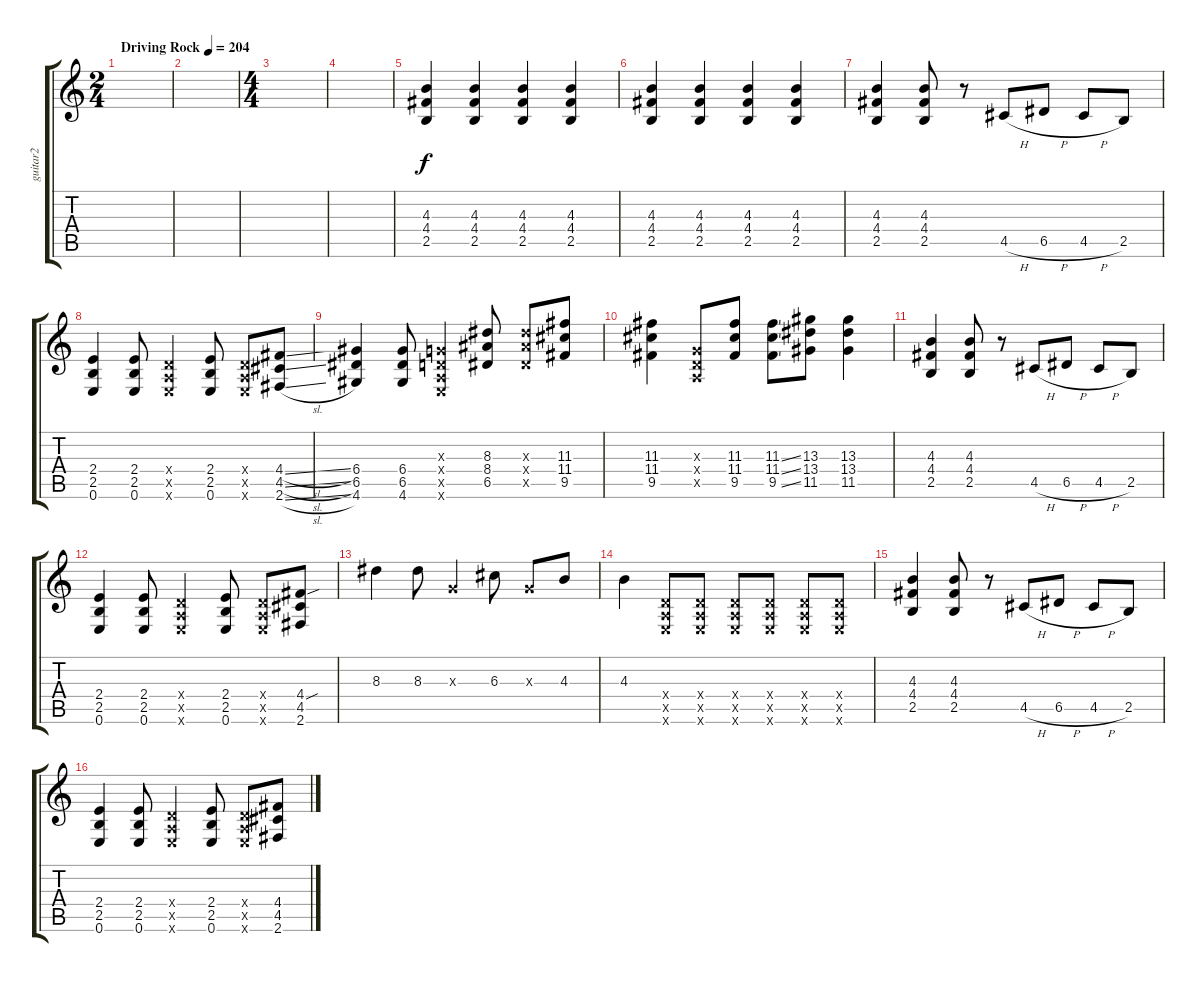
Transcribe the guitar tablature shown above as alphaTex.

\track ("guitar2" "guitar2") {instrument distortionguitar}
\staff {score tabs}
\tuning (E4 B3 G3 D3 A2 E2) {hide}
\ts (2 4)
\tempo (204 "Driving Rock")
\clef g2
\ks c
|
|
\ts (4 4)
|
|
(4.3 4.4 2.5).4 (4.3 4.4 2.5).4 (4.3 4.4 2.5).4 (4.3 4.4 2.5).4 |
(4.3 4.4 2.5).4 (4.3 4.4 2.5).4 (4.3 4.4 2.5).4 (4.3 4.4 2.5).4 |
(4.3 4.4 2.5).4 (4.3 4.4 2.5).8 r.8 4.5{h}.8 6.5{h}.8 4.5{h}.8 2.5.8 |
(2.4 2.5 0.6).4 (2.4 2.5 0.6).8 (0.4{x} 0.5{x} 0.6{x}).4 (2.4 2.5 0.6).8 (0.4{x} 0.5{x} 0.6{x}).8 (4.4{sl} 4.5{sl} 2.6{sl}).8 |
(6.4 6.5 4.6).4 (6.4 6.5 4.6).8 (0.3{x} 0.4{x} 0.5{x} 0.6{x}).4 (8.3 8.4 6.5).8 (8.3{x} 8.4{x} 6.5{x}).8 (11.3 11.4 9.5).8 |
(11.3 11.4 9.5).4 (0.3{x} 0.4{x} 0.5{x}).8 (11.3 11.4 9.5).8 (11.3{ss} 11.4{ss} 9.5{ss}).8 (13.3 13.4 11.5).8 (13.3 13.4 11.5).4 |
(4.3 4.4 2.5).4 (4.3 4.4 2.5).8 r.8 4.5{h}.8 6.5{h}.8 4.5{h}.8 2.5.8 |
(2.4 2.5 0.6).4 (2.4 2.5 0.6).8 (0.4{x} 0.5{x} 0.6{x}).4 (2.4 2.5 0.6).8 (0.4{x} 0.5{x} 0.6{x}).8 (4.4{sou} 4.5 2.6).8 |
8.3.4 8.3.8 0.3{x}.4 6.3.8 0.3{x}.8 4.3.8 |
4.3.4 (0.4{x} 0.5{x} 0.6{x}).8 (0.4{x} 0.5{x} 0.6{x}).8 (0.4{x} 0.5{x} 0.6{x}).8 (0.4{x} 0.5{x} 0.6{x}).8 (0.4{x} 0.5{x} 0.6{x}).8 (0.4{x} 0.5{x} 0.6{x}).8 |
(4.3 4.4 2.5).4 (4.3 4.4 2.5).8 r.8 4.5{h}.8 6.5{h}.8 4.5{h}.8 2.5.8 |
(2.4 2.5 0.6).4 (2.4 2.5 0.6).8 (0.4{x} 0.5{x} 0.6{x}).4 (2.4 2.5 0.6).8 (0.4{x} 0.5{x} 0.6{x}).8 (4.4{sl} 4.5{sl} 2.6{sl}).8
